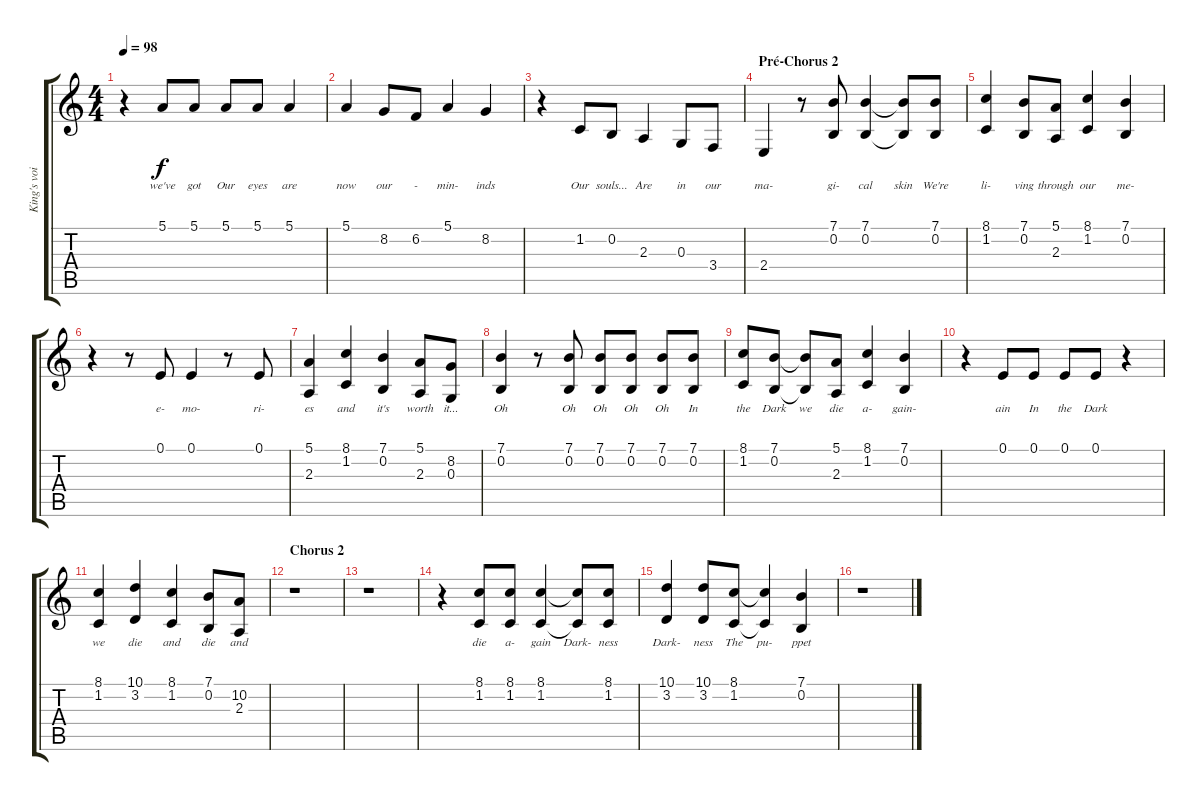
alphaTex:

\track ("King's voice" "King's voi") {instrument lead6voice}
\staff {score tabs}
\tuning (E4 B3 G3 D3 A2 E2) {hide}
\ts (4 4)
\tempo 98
\clef g2
\ks c
r.4{dy f} 5.1.8{lyrics (0 "we've") lyrics (1 "") lyrics (2 "") lyrics (3 "") lyrics (4 "")} 5.1.8{lyrics (0 "got") lyrics (1 "") lyrics (2 "") lyrics (3 "") lyrics (4 "")} 5.1.8{lyrics (0 "Our") lyrics (1 "") lyrics (2 "") lyrics (3 "") lyrics (4 "")} 5.1.8{lyrics (0 "eyes") lyrics (1 "") lyrics (2 "") lyrics (3 "") lyrics (4 "")} 5.1.4{lyrics (0 "are") lyrics (1 "") lyrics (2 "") lyrics (3 "") lyrics (4 "")} |
5.1.4{lyrics (0 "now") lyrics (1 "") lyrics (2 "") lyrics (3 "") lyrics (4 "")} 8.2.8{lyrics (0 "our") lyrics (1 "") lyrics (2 "") lyrics (3 "") lyrics (4 "")} 6.2.8{lyrics (0 "-") lyrics (1 "") lyrics (2 "") lyrics (3 "") lyrics (4 "")} 5.1.4{lyrics (0 "min-") lyrics (1 "") lyrics (2 "") lyrics (3 "") lyrics (4 "")} 8.2.4{lyrics (0 "inds") lyrics (1 "") lyrics (2 "") lyrics (3 "") lyrics (4 "")} |
r.4 1.2.8{lyrics (0 "Our") lyrics (1 "") lyrics (2 "") lyrics (3 "") lyrics (4 "")} 0.2.8{lyrics (0 "souls...") lyrics (1 "") lyrics (2 "") lyrics (3 "") lyrics (4 "")} 2.3.4{lyrics (0 "Are") lyrics (1 "") lyrics (2 "") lyrics (3 "") lyrics (4 "")} 0.3.8{lyrics (0 "in") lyrics (1 "") lyrics (2 "") lyrics (3 "") lyrics (4 "")} 3.4.8{lyrics (0 "our") lyrics (1 "") lyrics (2 "") lyrics (3 "") lyrics (4 "")} |
\section ("" "Pré-Chorus 2")
2.4.4{lyrics (0 "ma-") lyrics (1 "") lyrics (2 "") lyrics (3 "") lyrics (4 "")} r.8 (7.1 0.2).8{lyrics (0 "gi-") lyrics (1 "") lyrics (2 "") lyrics (3 "") lyrics (4 "")} (7.1 0.2).4{lyrics (0 "cal") lyrics (1 "") lyrics (2 "") lyrics (3 "") lyrics (4 "")} (7.1{t} 0.2{t}).8{lyrics (0 "skin") lyrics (1 "") lyrics (2 "") lyrics (3 "") lyrics (4 "")} (7.1 0.2).8{lyrics (0 "We're") lyrics (1 "") lyrics (2 "") lyrics (3 "") lyrics (4 "")} |
(8.1 1.2).4{lyrics (0 "li-") lyrics (1 "") lyrics (2 "") lyrics (3 "") lyrics (4 "")} (7.1 0.2).8{lyrics (0 "ving") lyrics (1 "") lyrics (2 "") lyrics (3 "") lyrics (4 "")} (5.1 2.3).8{lyrics (0 "through") lyrics (1 "") lyrics (2 "") lyrics (3 "") lyrics (4 "")} (8.1 1.2).4{lyrics (0 "our") lyrics (1 "") lyrics (2 "") lyrics (3 "") lyrics (4 "")} (7.1 0.2).4{lyrics (0 "me-") lyrics (1 "") lyrics (2 "") lyrics (3 "") lyrics (4 "")} |
r.4 r.8 0.1.8{lyrics (0 "e-") lyrics (1 "") lyrics (2 "") lyrics (3 "") lyrics (4 "")} 0.1.4{lyrics (0 "mo-") lyrics (1 "") lyrics (2 "") lyrics (3 "") lyrics (4 "")} r.8 0.1.8{lyrics (0 "ri-") lyrics (1 "") lyrics (2 "") lyrics (3 "") lyrics (4 "")} |
(5.1 2.3).4{lyrics (0 "es") lyrics (1 "") lyrics (2 "") lyrics (3 "") lyrics (4 "")} (8.1 1.2).4{lyrics (0 "and") lyrics (1 "") lyrics (2 "") lyrics (3 "") lyrics (4 "")} (7.1 0.2).4{lyrics (0 "it's") lyrics (1 "") lyrics (2 "") lyrics (3 "") lyrics (4 "")} (5.1 2.3).8{lyrics (0 "worth") lyrics (1 "") lyrics (2 "") lyrics (3 "") lyrics (4 "")} (8.2 0.3).8{lyrics (0 "it...") lyrics (1 "") lyrics (2 "") lyrics (3 "") lyrics (4 "")} |
(7.1 0.2).4{lyrics (0 "Oh") lyrics (1 "") lyrics (2 "") lyrics (3 "") lyrics (4 "")} r.8 (7.1 0.2).8{lyrics (0 "Oh") lyrics (1 "") lyrics (2 "") lyrics (3 "") lyrics (4 "")} (7.1 0.2).8{lyrics (0 "Oh") lyrics (1 "") lyrics (2 "") lyrics (3 "") lyrics (4 "")} (7.1 0.2).8{lyrics (0 "Oh") lyrics (1 "") lyrics (2 "") lyrics (3 "") lyrics (4 "")} (7.1 0.2).8{lyrics (0 "Oh") lyrics (1 "") lyrics (2 "") lyrics (3 "") lyrics (4 "")} (7.1 0.2).8{lyrics (0 "In") lyrics (1 "") lyrics (2 "") lyrics (3 "") lyrics (4 "")} |
(8.1 1.2).8{lyrics (0 "the") lyrics (1 "") lyrics (2 "") lyrics (3 "") lyrics (4 "")} (7.1 0.2).8{lyrics (0 "Dark") lyrics (1 "") lyrics (2 "") lyrics (3 "") lyrics (4 "")} (7.1{t} 0.2{t}).8{lyrics (0 "we") lyrics (1 "") lyrics (2 "") lyrics (3 "") lyrics (4 "")} (5.1 2.3).8{lyrics (0 "die") lyrics (1 "") lyrics (2 "") lyrics (3 "") lyrics (4 "")} (8.1 1.2).4{lyrics (0 "a-") lyrics (1 "") lyrics (2 "") lyrics (3 "") lyrics (4 "")} (7.1 0.2).4{lyrics (0 "gain-") lyrics (1 "") lyrics (2 "") lyrics (3 "") lyrics (4 "")} |
r.4 0.1.8{lyrics (0 "ain") lyrics (1 "") lyrics (2 "") lyrics (3 "") lyrics (4 "")} 0.1.8{lyrics (0 "In") lyrics (1 "") lyrics (2 "") lyrics (3 "") lyrics (4 "")} 0.1.8{lyrics (0 "the") lyrics (1 "") lyrics (2 "") lyrics (3 "") lyrics (4 "")} 0.1.8{lyrics (0 "Dark") lyrics (1 "") lyrics (2 "") lyrics (3 "") lyrics (4 "")} r.4 |
(8.1 1.2).4{lyrics (0 "we") lyrics (1 "") lyrics (2 "") lyrics (3 "") lyrics (4 "")} (10.1 3.2).4{lyrics (0 "die") lyrics (1 "") lyrics (2 "") lyrics (3 "") lyrics (4 "")} (8.1 1.2).4{lyrics (0 "and") lyrics (1 "") lyrics (2 "") lyrics (3 "") lyrics (4 "")} (7.1 0.2).8{lyrics (0 "die") lyrics (1 "") lyrics (2 "") lyrics (3 "") lyrics (4 "")} (10.2 2.3).8{lyrics (0 "and") lyrics (1 "") lyrics (2 "") lyrics (3 "") lyrics (4 "")} |
\section ("" "Chorus 2")
r.1 |
r.1 |
r.4 (8.1 1.2).8{lyrics (0 "die") lyrics (1 "") lyrics (2 "") lyrics (3 "") lyrics (4 "")} (8.1 1.2).8{lyrics (0 "a-") lyrics (1 "") lyrics (2 "") lyrics (3 "") lyrics (4 "")} (8.1 1.2).4{lyrics (0 "gain") lyrics (1 "") lyrics (2 "") lyrics (3 "") lyrics (4 "")} (8.1{t} 1.2{t}).8{lyrics (0 "Dark-") lyrics (1 "") lyrics (2 "") lyrics (3 "") lyrics (4 "")} (8.1 1.2).8{lyrics (0 "ness") lyrics (1 "") lyrics (2 "") lyrics (3 "") lyrics (4 "")} |
(10.1 3.2).4{lyrics (0 "Dark-") lyrics (1 "") lyrics (2 "") lyrics (3 "") lyrics (4 "")} (10.1 3.2).8{lyrics (0 "ness") lyrics (1 "") lyrics (2 "") lyrics (3 "") lyrics (4 "")} (8.1 1.2).8{lyrics (0 "The") lyrics (1 "") lyrics (2 "") lyrics (3 "") lyrics (4 "")} (8.1{t} 1.2{t}).4{lyrics (0 "pu-") lyrics (1 "") lyrics (2 "") lyrics (3 "") lyrics (4 "")} (7.1 0.2).4{lyrics (0 "ppet") lyrics (1 "") lyrics (2 "") lyrics (3 "") lyrics (4 "")} |
r.1
